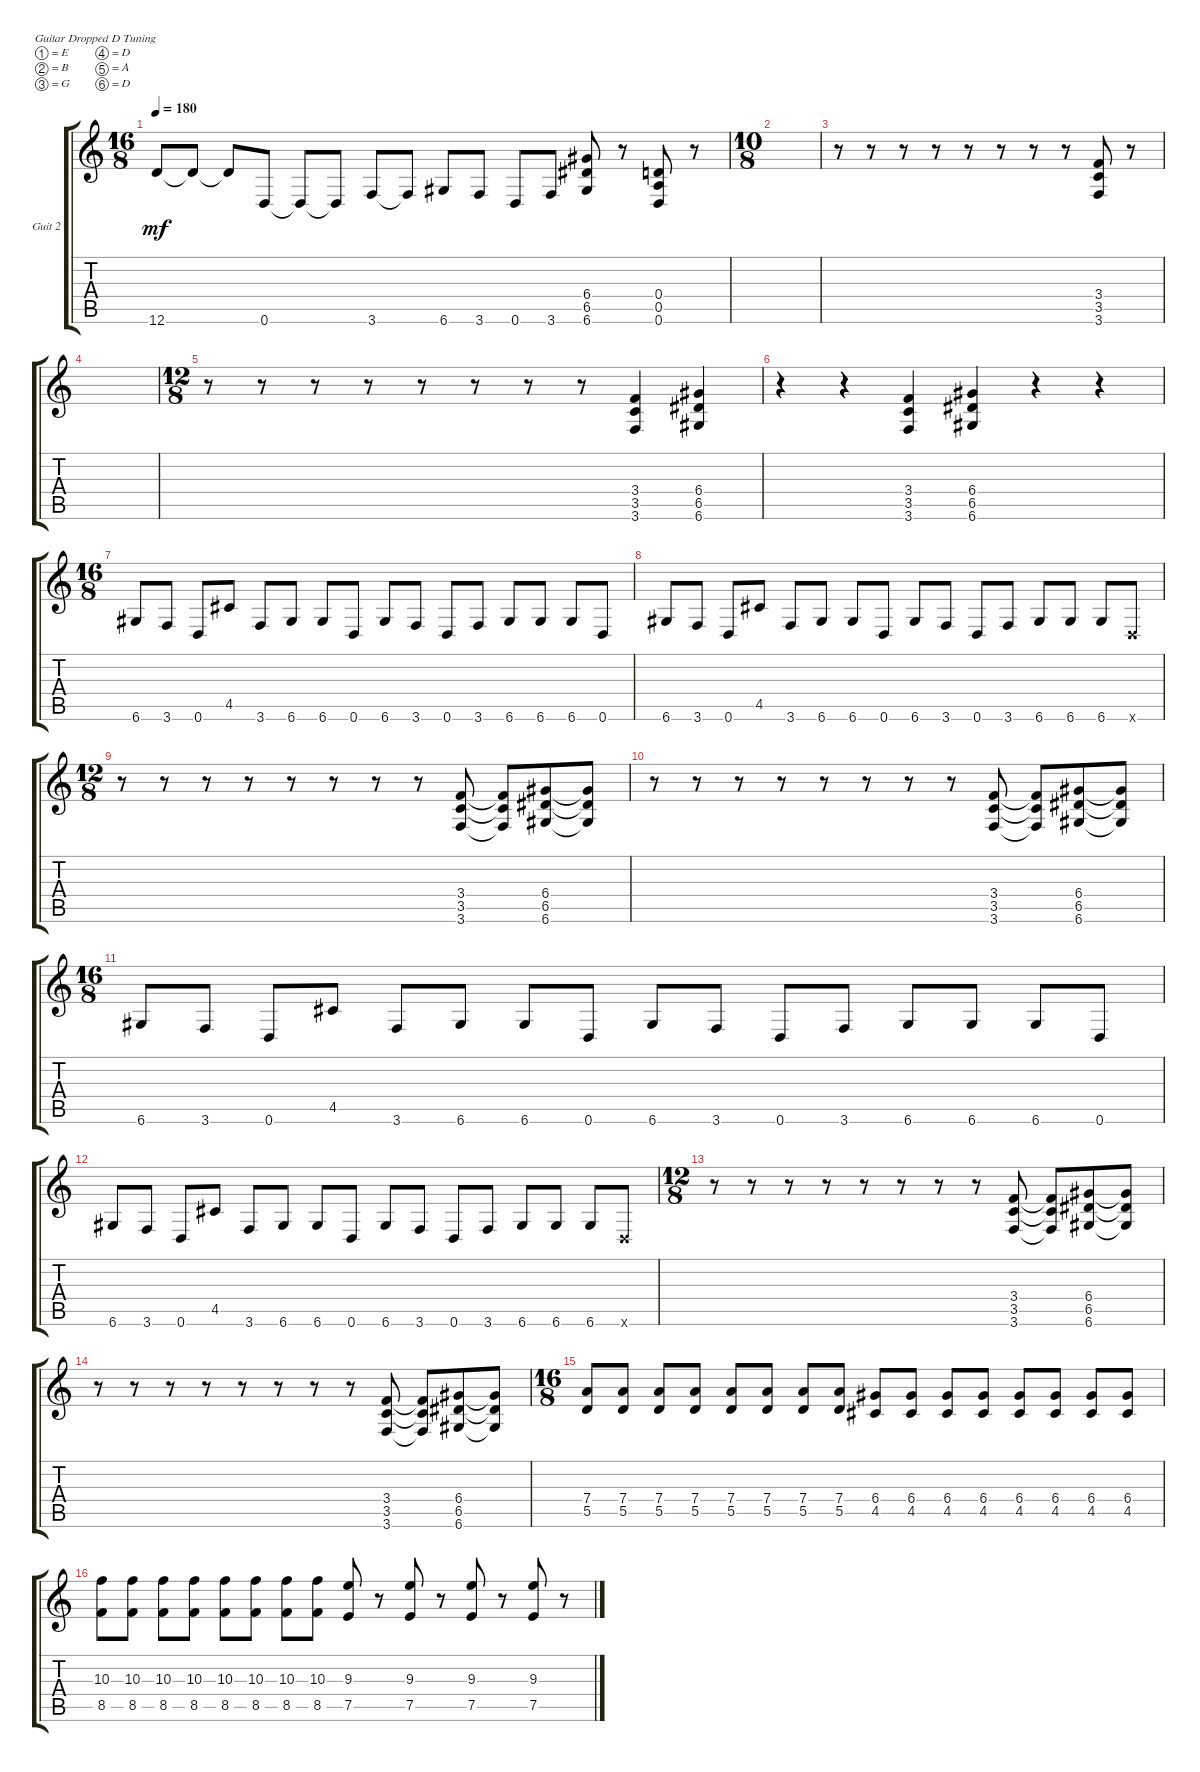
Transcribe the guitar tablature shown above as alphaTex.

\defaultSystemsLayout 4
\bracketExtendMode groupsimilarinstruments
\firstSystemTrackNameOrientation horizontal
\otherSystemsTrackNameOrientation horizontal
\track ("Guitar 2" "Guit 2") {instrument electricguitarclean}
\staff {score tabs}
\tuning (E4 B3 G3 D3 A2 D2)
\ts (16 8)
\tempo 180
\clef g2
\scale
0.333333
\ks c
12.6.8{dy mf} 12.6{t}.8 12.6{t}.8 0.6.8 0.6{t}.8 0.6{t}.8 3.6.8 3.6{t}.8 6.6.8 3.6.8 0.6.8 3.6.8 (6.6 6.5 6.4).8 r.8 (0.6 0.5 0.4).8 r.8 |
\ts (10 8)
\scale
0.487395 |
\scale
0.256303 r.8 r.8 r.8 r.8 r.8 r.8 r.8 r.8 (3.6 3.5 3.4).8 r.8 |
\scale
0.256303 |
\ts (12 8)
\scale
0.395904 r.8 r.8 r.8 r.8 r.8 r.8 r.8 r.8 (3.6 3.5 3.4).4 (6.4 6.5 6.6).4 |
\scale
0.208191 r.4 r.4 (3.6 3.4 3.5).4 (6.6 6.5 6.4).4 r.4 r.4 |
\ts (16 8)
\scale
0.395904 6.6.8 3.6.8 0.6.8 4.5.8 3.6.8 6.6.8 6.6.8 0.6.8 6.6.8 3.6.8 0.6.8 3.6.8 6.6.8 6.6.8 6.6.8 0.6.8 |
\scale
0.256303 6.6.8 3.6.8 0.6.8 4.5.8 3.6.8 6.6.8 6.6.8 0.6.8 6.6.8 3.6.8 0.6.8 3.6.8 6.6.8 6.6.8 6.6.8 0.6{x}.8 |
\ts (12 8)
\scale
0.487395 r.8 r.8 r.8 r.8 r.8 r.8 r.8 r.8 (3.6 3.4 3.5).8 (3.6{t} 3.5{t} 3.4{t}).8 (6.6 6.5 6.4).8 (6.6{t} 6.4{t} 6.5{t}).8 |
\scale
0.256303 r.8 r.8 r.8 r.8 r.8 r.8 r.8 r.8 (3.6 3.4 3.5).8 (3.6{t} 3.5{t} 3.4{t}).8 (6.6 6.5 6.4).8 (6.6{t} 6.4{t} 6.5{t}).8 |
\ts (16 8)
\scale
0.395904 6.6.8 3.6.8 0.6.8 4.5.8 3.6.8 6.6.8 6.6.8 0.6.8 6.6.8 3.6.8 0.6.8 3.6.8 6.6.8 6.6.8 6.6.8 0.6.8 |
\scale
0.208191 6.6.8 3.6.8 0.6.8 4.5.8 3.6.8 6.6.8 6.6.8 0.6.8 6.6.8 3.6.8 0.6.8 3.6.8 6.6.8 6.6.8 6.6.8 0.6{x}.8 |
\ts (12 8)
\scale
0.395904 r.8 r.8 r.8 r.8 r.8 r.8 r.8 r.8 (3.6 3.4 3.5).8 (3.6{t} 3.5{t} 3.4{t}).8 (6.6 6.5 6.4).8 (6.6{t} 6.4{t} 6.5{t}).8 |
\scale
0.256303 r.8 r.8 r.8 r.8 r.8 r.8 r.8 r.8 (3.6 3.4 3.5).8 (3.6{t} 3.5{t} 3.4{t}).8 (6.6 6.5 6.4).8 (6.6{t} 6.4{t} 6.5{t}).8 |
\ts (16 8)
\scale
0.487395 (5.5 7.4).8 (5.5 7.4).8 (5.5 7.4).8 (5.5 7.4).8 (5.5 7.4).8 (5.5 7.4).8 (5.5 7.4).8 (5.5 7.4).8 (4.5 6.4).8 (4.5 6.4).8 (4.5 6.4).8 (4.5 6.4).8 (4.5 6.4).8 (4.5 6.4).8 (4.5 6.4).8 (4.5 6.4).8 |
\scale
0.256303 (8.5 10.3).8 (8.5 10.3).8 (8.5 10.3).8 (8.5 10.3).8 (8.5 10.3).8 (8.5 10.3).8 (8.5 10.3).8 (8.5 10.3).8 (7.5 9.3).8 r.8 (7.5 9.3).8 r.8 (7.5 9.3).8 r.8 (7.5 9.3).8 r.8
